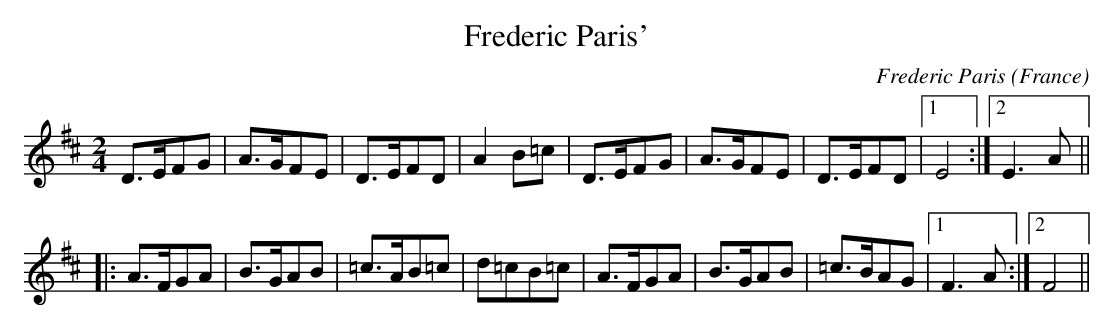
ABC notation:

X:1
T:Frederic Paris'
C:Frederic Paris
L:1/8
M:2/4
O:France
K:D major
D>EFG|A>GFE|D>EFD|A2B=c|D>EFG|A>GFE|D>EFD|1E4:|2E3A||:
A>FGA|B>GAB|=c>AB=c|d=cB=c|A>FGA|B>GAB|=c>BAG|1F3A:|2F4||
